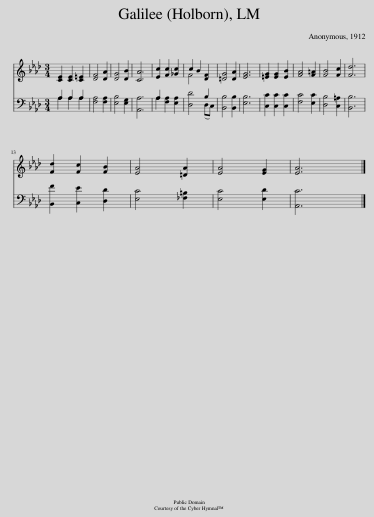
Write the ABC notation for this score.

X:1
%%score ( 1 2 ) ( 3 4 )
L:1/8
M:3/4
I:linebreak $
K:Ab
V:1 treble
V:2 treble
V:3 bass
V:4 bass
V:1
 [CE]2 [CE]2 [C=E]2 | [DF]4 [DA]2 | [DG]4 [DB]2 | [CA]6 | [Ec]2 [Fc]2 [_Gc]2 | %5
 c2 B2 [DF]2 | [=DG]4 [DA]2 | [EG]6 | [=EG]2 [EG]2 [EB]2 | [FA]4 [F=A]2 | %10
 [FB]4 [Fc]2 | [Fd]6 |$ [Fd]2 [Fc]2 [FB]2 | [EA]4 [=DA]2 | [EA]4 [EG]2 | %15
 [EA]6 |] %16
V:2
 x6 | x6 | x6 | x6 | x6 | %5
 F4 x2 | x6 | x6 | x6 | x6 | %10
 x6 | x6 |$ x6 | x6 | x6 | %15
 x6 |] %16
V:3
 A,2 A,2 A,2 | [F,A,]4 [F,A,]2 | [E,B,]4 [E,G,]2 | [A,,A,]6 | A,2 [F,A,]2 [E,A,]2 | %5
 [D,D]4 B,2 | [B,,B,]4 [B,,B,]2 | [E,B,]6 | [C,C]2 [C,C]2 [C,C]2 | [F,C]4 [E,C]2 | %10
 [D,B,]4 [C,=A,]2 | [B,,B,]6 |$ [B,,F]2 [C,E]2 [D,D]2 | [E,C]4 [_F,=B,]2 | [E,C]4 [E,D]2 | %15
 [A,,C]6 |] %16
V:4
 A,2 A,2 A,2 | x6 | x6 | x6 | A,2 x4 | %5
 x4 (D,C,) | x6 | x6 | x6 | x6 | %10
 x6 | x6 |$ x6 | x6 | x6 | %15
 x6 |] %16
